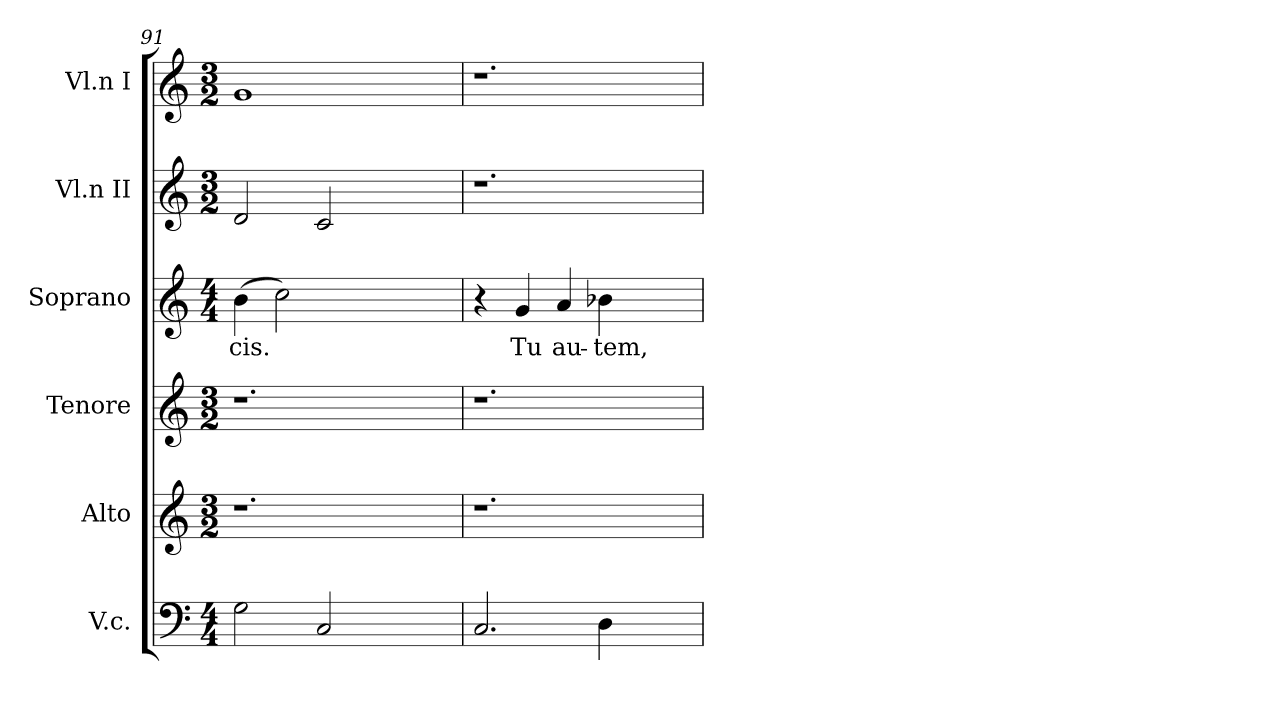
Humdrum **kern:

**kern	**kern	**kern	**kern	**text	**kern	**kern
*part6	*part5	*part4	*part3	*part3	*part2	*part1
*staff6	*staff5	*staff4	*staff3	*staff3	*staff2	*staff1
*I"V.c.	*I"Alto	*I"Tenore	*I"Soprano	*	*I"Vl.n II	*I"Vl.n I
*I'V.c.	*I'Alto	*I'Tenore	*I'Soprano	*	*I'Vl.n II	*I'Vl.n I
*clefF4	*clefG2	*clefG2	*clefG2	*	*clefG2	*clefG2
*k[]	*k[]	*k[]	*k[]	*	*k[]	*k[]
*C:	*C:	*C:	*C:	*	*C:	*C:
*M4/4	*M3/2	*M3/2	*M4/4	*	*M3/2	*M3/2
=91	=91	=91	=91	=91	=91	=91
!	!	!	!	!LO:LY:b	!	!
2G\	1.r	1.r	(>4b\	-cis.	2d/	1g
.	.	.	2cc\)	.	.	.
2C/	.	.	.	.	2c/	.
.	.	.	2.ryy	.	.	.
2ryy	.	.	.	.	2ryy	2ryy
!!LO:PB:g=z
=92	=92	=92	=92	=92	=92	=92
2.C/	1.r	1.r	4r	.	1.r	1.r
!	!	!	!	!LO:LY:b	!	!
.	.	.	4g/	Tu	.	.
!	!	!	!	!LO:LY:b	!	!
.	.	.	4a/	au-	.	.
!	!	!	!	!LO:LY:b	!	!
4D\	.	.	4b-X\	-tem,	.	.
2ryy	.	.	2ryy	.	.	.
=	=	=	=	=	=	=
*-	*-	*-	*-	*-	*-	*-
